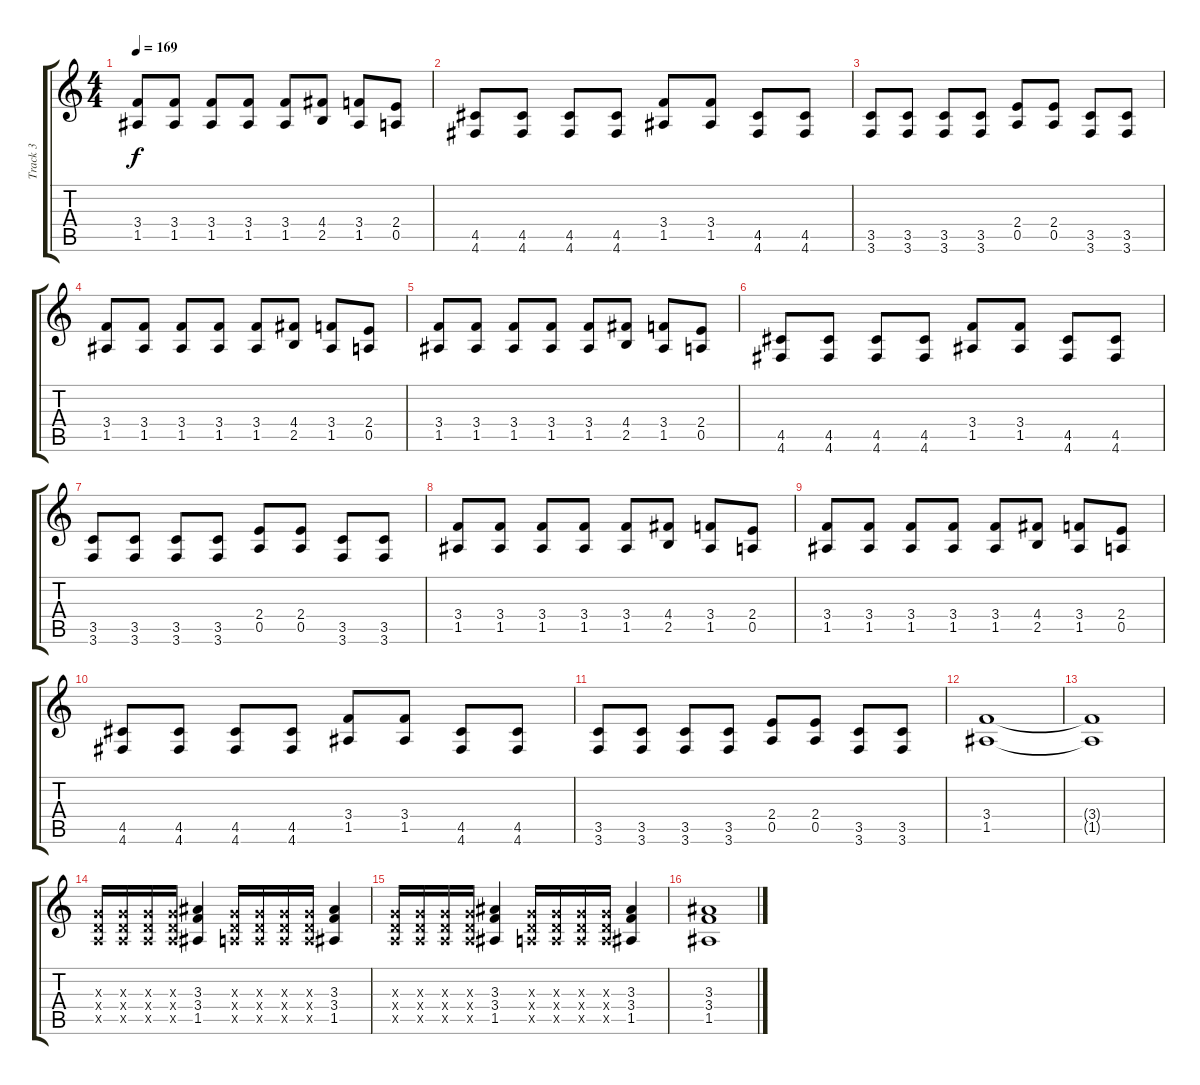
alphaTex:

\track ("Track 3" "Track 3") {instrument overdrivenguitar}
\staff {score tabs}
\tuning (E4 B3 G3 D3 A2 D2) {hide}
\ts (4 4)
\tempo 169
\clef g2
\ks c
(3.4 1.5).8{dy f} (3.4 1.5).8 (3.4 1.5).8 (3.4 1.5).8 (3.4 1.5).8 (4.4 2.5).8 (3.4 1.5).8 (2.4 0.5).8 |
(4.5 4.6).8 (4.5 4.6).8 (4.5 4.6).8 (4.5 4.6).8 (3.4 1.5).8 (3.4 1.5).8 (4.5 4.6).8 (4.5 4.6).8 |
(3.5 3.6).8 (3.5 3.6).8 (3.5 3.6).8 (3.5 3.6).8 (2.4 0.5).8 (2.4 0.5).8 (3.5 3.6).8 (3.5 3.6).8 |
(3.4 1.5).8 (3.4 1.5).8 (3.4 1.5).8 (3.4 1.5).8 (3.4 1.5).8 (4.4 2.5).8 (3.4 1.5).8 (2.4 0.5).8 |
(3.4 1.5).8 (3.4 1.5).8 (3.4 1.5).8 (3.4 1.5).8 (3.4 1.5).8 (4.4 2.5).8 (3.4 1.5).8 (2.4 0.5).8 |
(4.5 4.6).8 (4.5 4.6).8 (4.5 4.6).8 (4.5 4.6).8 (3.4 1.5).8 (3.4 1.5).8 (4.5 4.6).8 (4.5 4.6).8 |
(3.5 3.6).8 (3.5 3.6).8 (3.5 3.6).8 (3.5 3.6).8 (2.4 0.5).8 (2.4 0.5).8 (3.5 3.6).8 (3.5 3.6).8 |
(3.4 1.5).8 (3.4 1.5).8 (3.4 1.5).8 (3.4 1.5).8 (3.4 1.5).8 (4.4 2.5).8 (3.4 1.5).8 (2.4 0.5).8 |
(3.4 1.5).8 (3.4 1.5).8 (3.4 1.5).8 (3.4 1.5).8 (3.4 1.5).8 (4.4 2.5).8 (3.4 1.5).8 (2.4 0.5).8 |
(4.5 4.6).8 (4.5 4.6).8 (4.5 4.6).8 (4.5 4.6).8 (3.4 1.5).8 (3.4 1.5).8 (4.5 4.6).8 (4.5 4.6).8 |
(3.5 3.6).8 (3.5 3.6).8 (3.5 3.6).8 (3.5 3.6).8 (2.4 0.5).8 (2.4 0.5).8 (3.5 3.6).8 (3.5 3.6).8 |
(3.4 1.5).1 |
(3.4{t} 1.5{t}).1 |
(0.3{x} 0.4{x} 0.5{x}).16 (0.3{x} 0.4{x} 0.5{x}).16 (0.3{x} 0.4{x} 0.5{x}).16 (0.3{x} 0.4{x} 0.5{x}).16 (3.3 3.4 1.5).4 (0.3{x} 0.4{x} 0.5{x}).16 (0.3{x} 0.4{x} 0.5{x}).16 (0.3{x} 0.4{x} 0.5{x}).16 (0.3{x} 0.4{x} 0.5{x}).16 (3.3 3.4 1.5).4 |
(0.3{x} 0.4{x} 0.5{x}).16 (0.3{x} 0.4{x} 0.5{x}).16 (0.3{x} 0.4{x} 0.5{x}).16 (0.3{x} 0.4{x} 0.5{x}).16 (3.3 3.4 1.5).4 (0.3{x} 0.4{x} 0.5{x}).16 (0.3{x} 0.4{x} 0.5{x}).16 (0.3{x} 0.4{x} 0.5{x}).16 (0.3{x} 0.4{x} 0.5{x}).16 (3.3 3.4 1.5).4 |
(3.3 3.4 1.5).1
